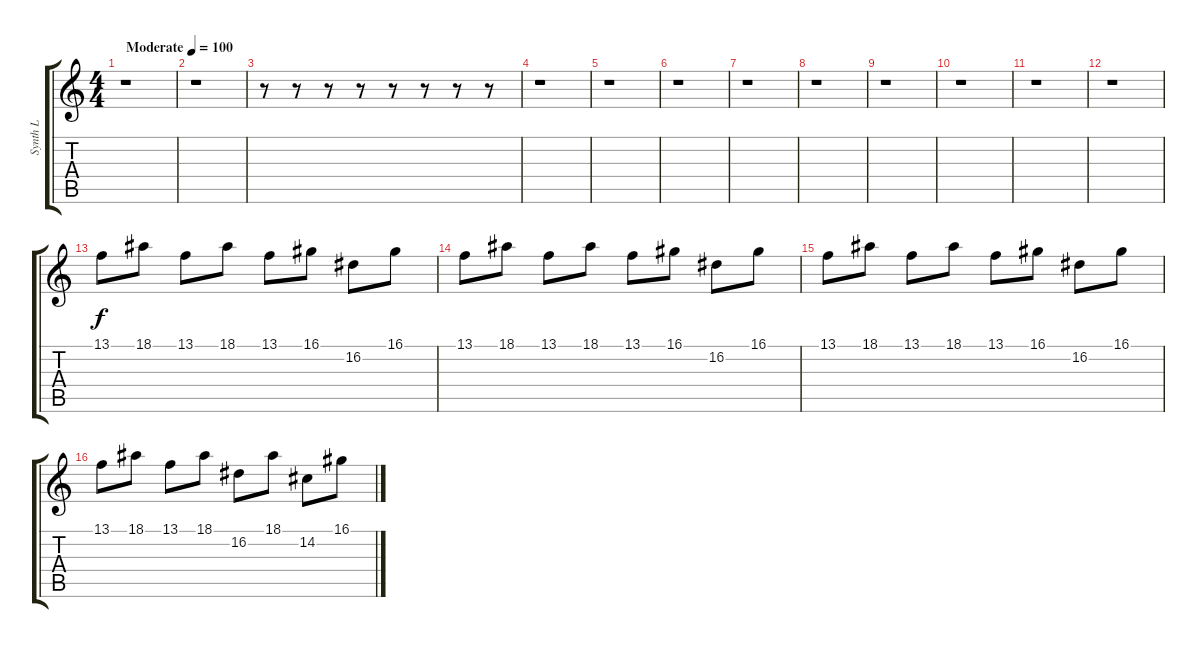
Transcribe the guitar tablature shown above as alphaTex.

\track ("Synth L" "Synth L") {instrument lead2sawtooth}
\staff {score tabs}
\tuning (E4 B3 G3 D3 A2 E2) {hide}
\ts (4 4)
\tempo (100 "Moderate")
\clef g2
\ks c
r.1{dy f instrument lead2sawtooth} |
r.1 |
r.8 r.8 r.8 r.8 r.8 r.8 r.8 r.8 |
r.1 |
r.1 |
r.1 |
r.1 |
r.1 |
r.1 |
r.1 |
r.1 |
r.1 |
13.1.8 18.1.8 13.1.8 18.1.8 13.1.8 16.1.8 16.2.8 16.1.8 |
13.1.8 18.1.8 13.1.8 18.1.8 13.1.8 16.1.8 16.2.8 16.1.8 |
13.1.8 18.1.8 13.1.8 18.1.8 13.1.8 16.1.8 16.2.8 16.1.8 |
13.1.8 18.1.8 13.1.8 18.1.8 16.2.8 18.1.8 14.2.8 16.1.8
